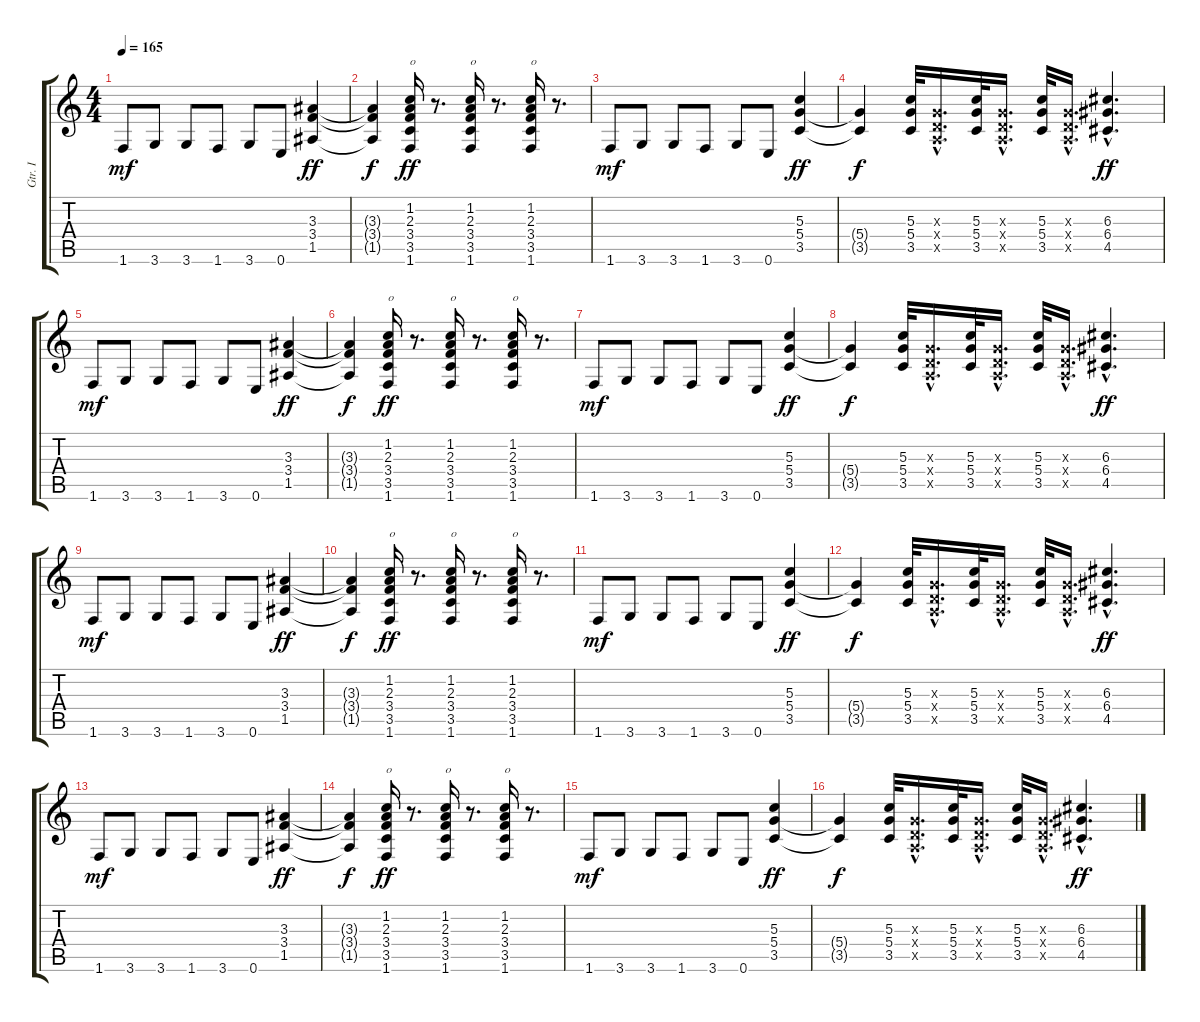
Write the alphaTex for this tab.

\track ("Gtr. I" "Gtr. I") {instrument overdrivenguitar}
\staff {score tabs}
\tuning (E4 B3 G3 D3 A2 E2) {hide}
\ts (4 4)
\tempo 165
\clef g2
\ks c
1.6.8{dy mf} 3.6.8 3.6.8 1.6.8 3.6.8 0.6.8 (3.3 3.4 1.5).4{dy ff} |
(3.3{t} 3.4{t} 1.5{t}).4{dy f} (1.2 2.3 3.4 3.5 1.6).16{txt "o" dy ff} r.8{d} (1.2 2.3 3.4 3.5 1.6).16{txt "o"} r.8{d} (1.2 2.3 3.4 3.5 1.6).16{txt "o"} r.8{d} |
1.6.8{dy mf} 3.6.8 3.6.8 1.6.8 3.6.8 0.6.8 (5.3 5.4 3.5).4{dy ff} |
(5.4{t} 3.5{t}).4{dy f} (5.3 5.4 3.5).32 (0.3{hac x} 0.4{hac x} 0.5{hac x}).16{d} (5.3 5.4 3.5).32 (0.3{hac x} 0.4{hac x} 0.5{hac x}).16{d} (5.3 5.4 3.5).32 (0.3{hac x} 0.4{hac x} 0.5{hac x}).16{d} (6.3{hac} 6.4{hac} 4.5{hac}).4{d dy ff} |
1.6.8{dy mf} 3.6.8 3.6.8 1.6.8 3.6.8 0.6.8 (3.3 3.4 1.5).4{dy ff} |
(3.3{t} 3.4{t} 1.5{t}).4{dy f} (1.2 2.3 3.4 3.5 1.6).16{txt "o" dy ff} r.8{d} (1.2 2.3 3.4 3.5 1.6).16{txt "o"} r.8{d} (1.2 2.3 3.4 3.5 1.6).16{txt "o"} r.8{d} |
1.6.8{dy mf} 3.6.8 3.6.8 1.6.8 3.6.8 0.6.8 (5.3 5.4 3.5).4{dy ff} |
(5.4{t} 3.5{t}).4{dy f} (5.3 5.4 3.5).32 (0.3{hac x} 0.4{hac x} 0.5{hac x}).16{d} (5.3 5.4 3.5).32 (0.3{hac x} 0.4{hac x} 0.5{hac x}).16{d} (5.3 5.4 3.5).32 (0.3{hac x} 0.4{hac x} 0.5{hac x}).16{d} (6.3{hac} 6.4{hac} 4.5{hac}).4{d dy ff} |
1.6.8{dy mf} 3.6.8 3.6.8 1.6.8 3.6.8 0.6.8 (3.3 3.4 1.5).4{dy ff} |
(3.3{t} 3.4{t} 1.5{t}).4{dy f} (1.2 2.3 3.4 3.5 1.6).16{txt "o" dy ff} r.8{d} (1.2 2.3 3.4 3.5 1.6).16{txt "o"} r.8{d} (1.2 2.3 3.4 3.5 1.6).16{txt "o"} r.8{d} |
1.6.8{dy mf} 3.6.8 3.6.8 1.6.8 3.6.8 0.6.8 (5.3 5.4 3.5).4{dy ff} |
(5.4{t} 3.5{t}).4{dy f} (5.3 5.4 3.5).32 (0.3{hac x} 0.4{hac x} 0.5{hac x}).16{d} (5.3 5.4 3.5).32 (0.3{hac x} 0.4{hac x} 0.5{hac x}).16{d} (5.3 5.4 3.5).32 (0.3{hac x} 0.4{hac x} 0.5{hac x}).16{d} (6.3{hac} 6.4{hac} 4.5{hac}).4{d dy ff} |
1.6.8{dy mf} 3.6.8 3.6.8 1.6.8 3.6.8 0.6.8 (3.3 3.4 1.5).4{dy ff} |
(3.3{t} 3.4{t} 1.5{t}).4{dy f} (1.2 2.3 3.4 3.5 1.6).16{txt "o" dy ff} r.8{d} (1.2 2.3 3.4 3.5 1.6).16{txt "o"} r.8{d} (1.2 2.3 3.4 3.5 1.6).16{txt "o"} r.8{d} |
1.6.8{dy mf} 3.6.8 3.6.8 1.6.8 3.6.8 0.6.8 (5.3 5.4 3.5).4{dy ff} |
(5.4{t} 3.5{t}).4{dy f} (5.3 5.4 3.5).32 (0.3{hac x} 0.4{hac x} 0.5{hac x}).16{d} (5.3 5.4 3.5).32 (0.3{hac x} 0.4{hac x} 0.5{hac x}).16{d} (5.3 5.4 3.5).32 (0.3{hac x} 0.4{hac x} 0.5{hac x}).16{d} (6.3{hac} 6.4{hac} 4.5{hac}).4{d dy ff}
